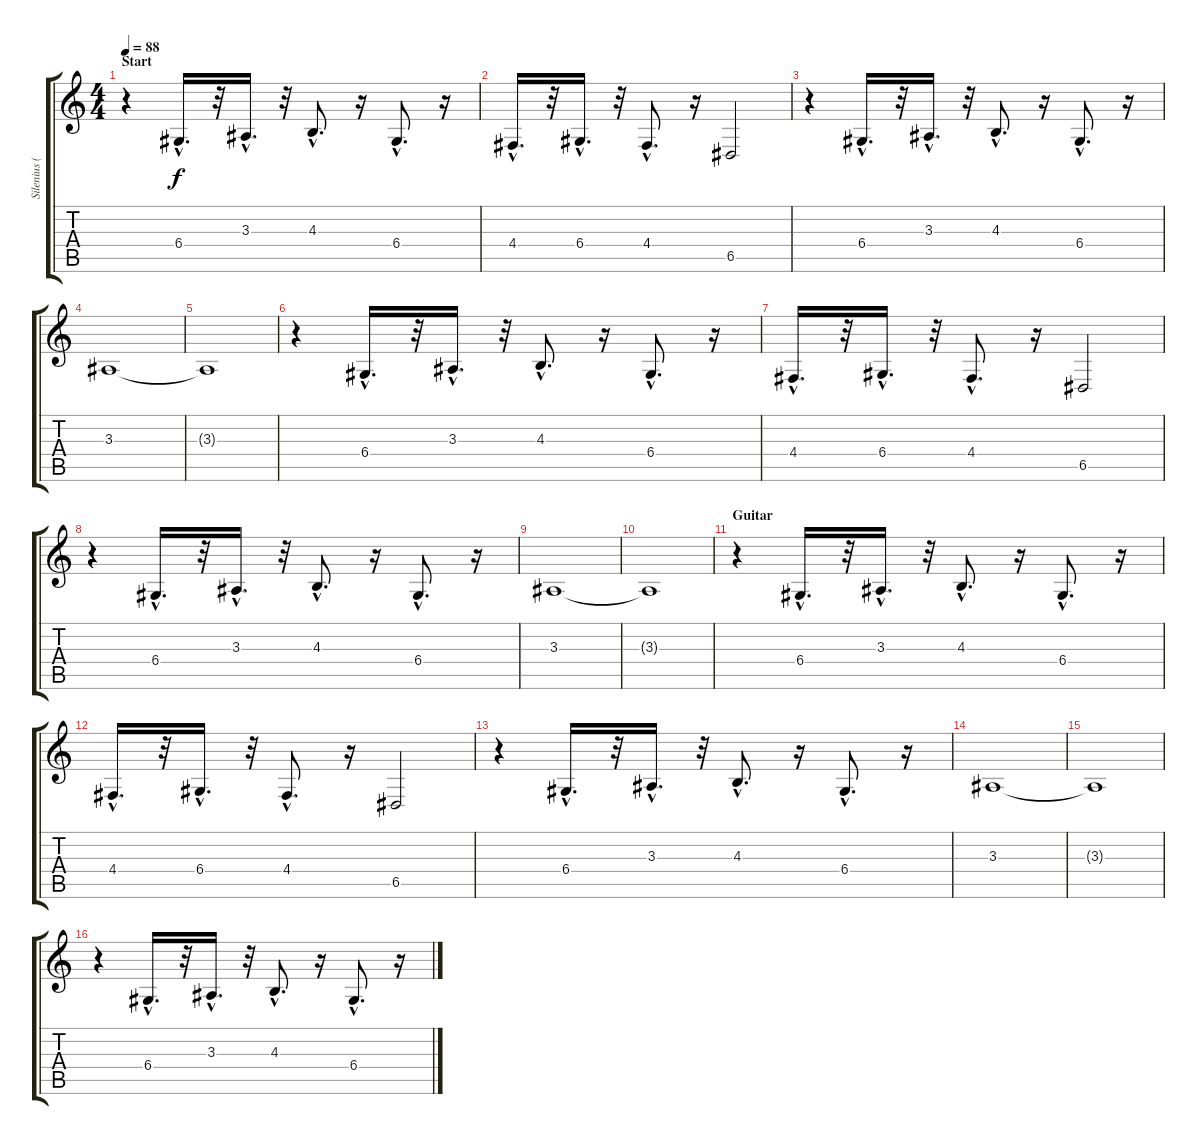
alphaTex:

\track ("Silenius (KeybMid)" "Silenius (") {instrument synthstrings1}
\staff {score tabs}
\tuning (E4 B3 G3 D3 A2 E2) {hide}
\ts (4 4)
\section ("" "Start")
\tempo 88
\clef g2
\ks c
r.4{dy f instrument synthstrings1} 6.4{hac}.16{d} r.32 3.3{hac}.16{d} r.32 4.3{hac}.8{d} r.16 6.4{hac}.8{d} r.16 |
4.4{hac}.16{d} r.32 6.4{hac}.16{d} r.32 4.4{hac}.8{d} r.16 6.5.2 |
r.4 6.4{hac}.16{d} r.32 3.3{hac}.16{d} r.32 4.3{hac}.8{d} r.16 6.4{hac}.8{d} r.16 |
3.3.1 |
3.3{t}.1 |
r.4 6.4{hac}.16{d} r.32 3.3{hac}.16{d} r.32 4.3{hac}.8{d} r.16 6.4{hac}.8{d} r.16 |
4.4{hac}.16{d} r.32 6.4{hac}.16{d} r.32 4.4{hac}.8{d} r.16 6.5.2 |
r.4 6.4{hac}.16{d} r.32 3.3{hac}.16{d} r.32 4.3{hac}.8{d} r.16 6.4{hac}.8{d} r.16 |
3.3.1 |
3.3{t}.1 |
\section ("" "Guitar")
r.4 6.4{hac}.16{d} r.32 3.3{hac}.16{d} r.32 4.3{hac}.8{d} r.16 6.4{hac}.8{d} r.16 |
4.4{hac}.16{d} r.32 6.4{hac}.16{d} r.32 4.4{hac}.8{d} r.16 6.5.2 |
r.4 6.4{hac}.16{d} r.32 3.3{hac}.16{d} r.32 4.3{hac}.8{d} r.16 6.4{hac}.8{d} r.16 |
3.3.1 |
3.3{t}.1 |
r.4 6.4{hac}.16{d} r.32 3.3{hac}.16{d} r.32 4.3{hac}.8{d} r.16 6.4{hac}.8{d} r.16
